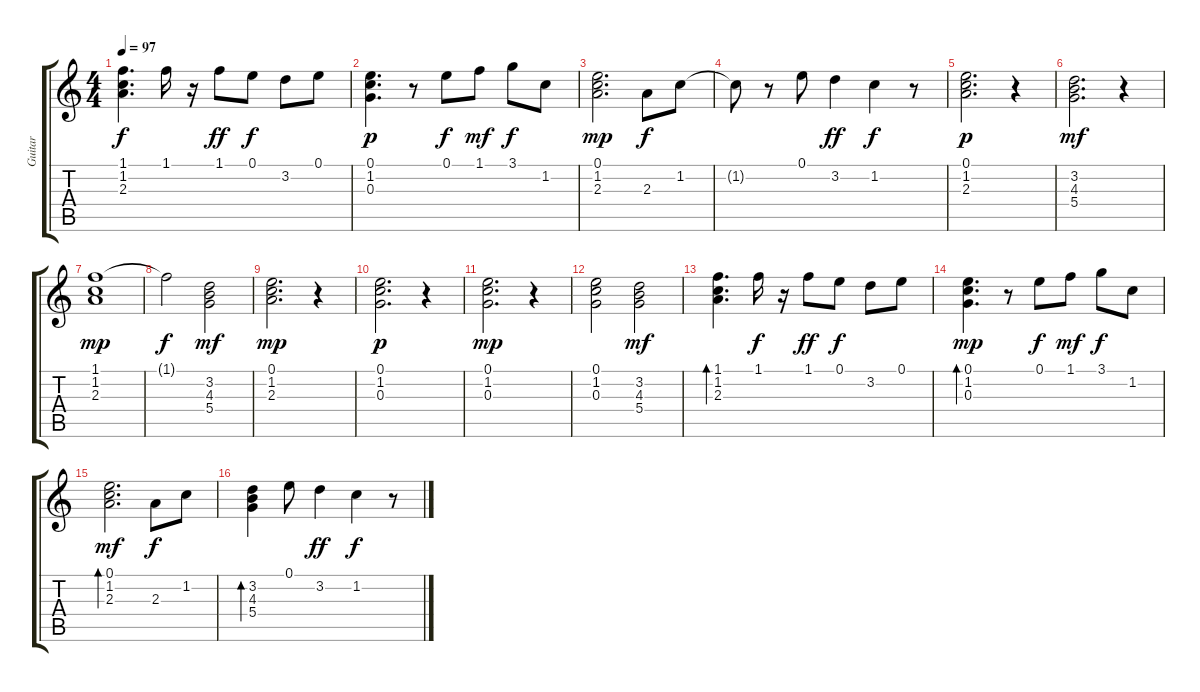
\track ("Guitar" "Guitar") {instrument acousticguitarsteel}
\staff {score tabs}
\tuning (E4 B3 G3 D3 A2 E2) {hide}
\ts (4 4)
\tempo 97
\clef g2
\ks c
(1.1 1.2 2.3).4{d dy f} 1.1.16 r.16 1.1.8{dy ff} 0.1.8{dy f} 3.2.8 0.1.8 |
(0.1 1.2 0.3).4{d dy p} r.8 0.1.8{dy f} 1.1.8{dy mf} 3.1.8{dy f} 1.2.8 |
(0.1 1.2 2.3).2{d dy mp} 2.3.8{dy f} 1.2.8 |
1.2{t}.8 r.8 0.1.8 3.2.4{dy ff} 1.2.4{dy f} r.8 |
(0.1 1.2 2.3).2{d dy p} r.4 |
(3.2 4.3 5.4).2{d dy mf} r.4 |
(1.1 1.2 2.3).1{dy mp} |
1.1{t}.2{dy f} (3.2 4.3 5.4).2{dy mf} |
(0.1 1.2 2.3).2{d dy mp} r.4 |
(0.1 1.2 0.3).2{d dy p} r.4 |
(0.1 1.2 0.3).2{d dy mp} r.4 |
(0.1 1.2 0.3).2 (3.2 4.3 5.4).2{dy mf} |
(1.1 1.2 2.3).4{d bd 480} 1.1.16{dy f} r.16 1.1.8{dy ff} 0.1.8{dy f} 3.2.8 0.1.8 |
(0.1 1.2 0.3).4{d bd 480 dy mp} r.8 0.1.8{dy f} 1.1.8{dy mf} 3.1.8{dy f} 1.2.8 |
(0.1 1.2 2.3).2{d bd 480 dy mf} 2.3.8{dy f} 1.2.8 |
(3.2 4.3 5.4).4{bd 480} 0.1.8 3.2.4{dy ff} 1.2.4{dy f} r.8
